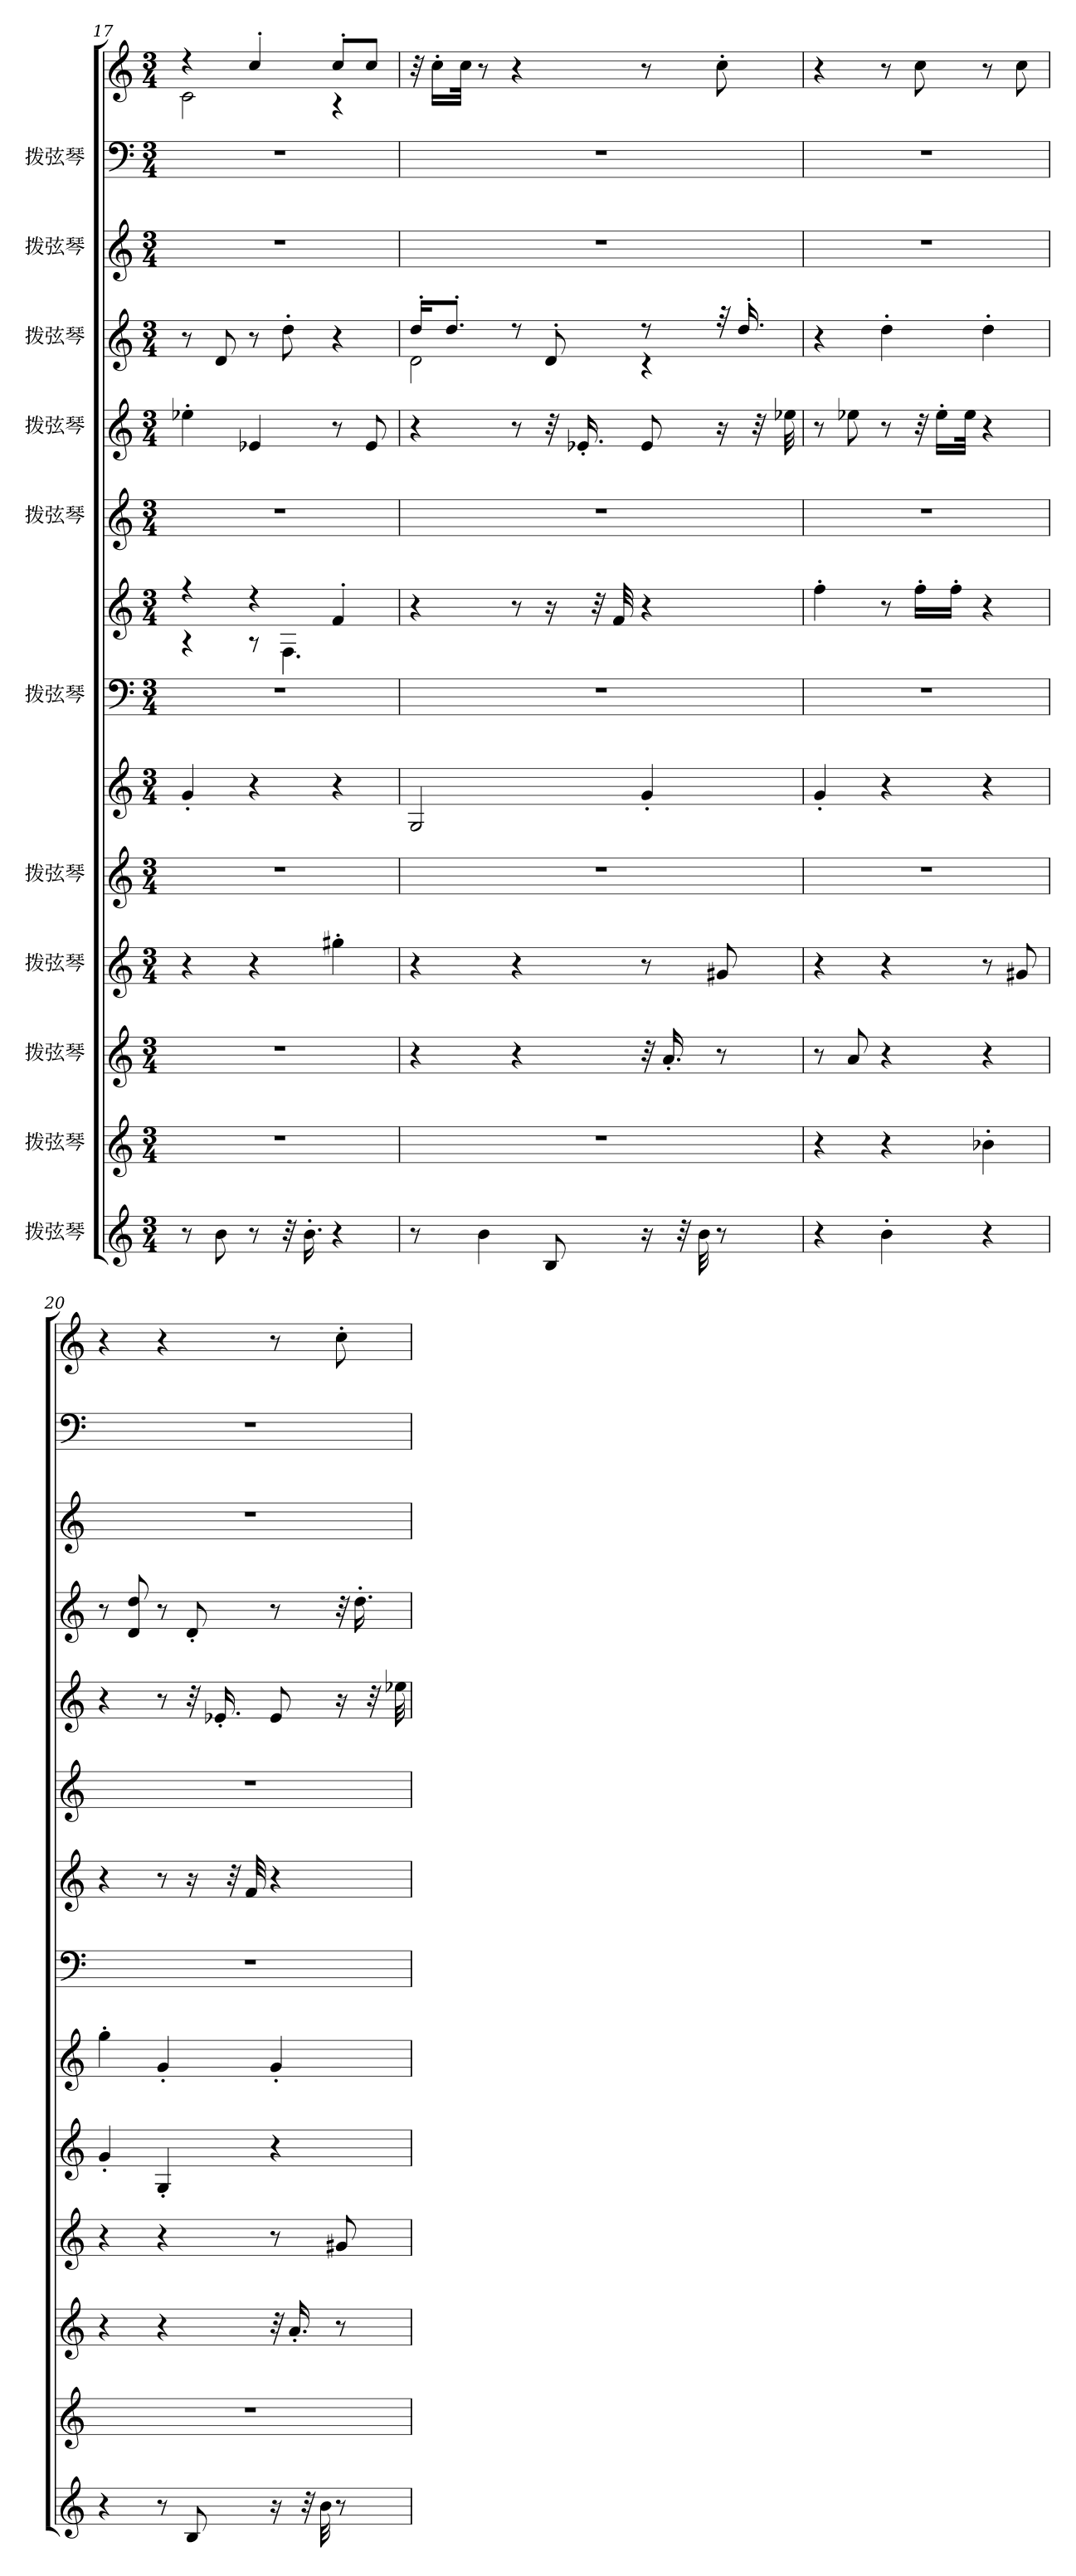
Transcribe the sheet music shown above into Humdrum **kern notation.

**kern	**kern	**kern	**kern	**kern	**kern	**kern	**kern	**kern	**kern	**kern	**kern	**kern	**kern
*part11	*part10	*part9	*part8	*part7	*part7	*part6	*part6	*part5	*part4	*part3	*part2	*part1	*part1
*staff14	*staff13	*staff12	*staff11	*staff10	*staff9	*staff8	*staff7	*staff6	*staff5	*staff4	*staff3	*staff2	*staff1
*I"拨弦琴	*I"拨弦琴	*I"拨弦琴	*I"拨弦琴	*I"拨弦琴	*	*I"拨弦琴	*	*I"拨弦琴	*I"拨弦琴	*I"拨弦琴	*I"拨弦琴	*I"拨弦琴	*
*clefG2	*clefG2	*clefG2	*clefG2	*clefG2	*clefG2	*clefF4	*clefG2	*clefG2	*clefG2	*clefG2	*clefG2	*clefF4	*clefG2
*k[]	*k[]	*k[]	*k[]	*k[]	*k[]	*k[]	*k[]	*k[]	*k[]	*k[]	*k[]	*k[]	*k[]
*M3/4	*M3/4	*M3/4	*M3/4	*M3/4	*M3/4	*M3/4	*M3/4	*M3/4	*M3/4	*M3/4	*M3/4	*M3/4	*M3/4
=17	=17	=17	=17	=17	=17	=17	=17	=17	=17	=17	=17	=17	=17
*	*	*	*	*	*	*	*^	*	*	*	*	*	*^
8r	2.r	2.r	4r	2.r	4g'/	2.r	4r	4r	2.r	4ee-X'\	8r	2.r	2.r	4r	2c\
8b\	.	.	.	.	.	.	.	.	.	.	8d/	.	.	.	.
8r	.	.	4r	.	4r	.	4r	8r	.	4e-X/	8r	.	.	4cc'/	.
32r	.	.	.	.	.	.	.	4.F\	.	.	8dd'\	.	.	.	.
16.b'\	.	.	.	.	.	.	.	.	.	.	.	.	.	.	.
4r	.	.	4gg#X'\	.	4r	.	4f'/	.	.	8r	4r	.	.	8cc'/L	4r
.	.	.	.	.	.	.	.	.	.	8e-/	.	.	.	8cc/J	.
*	*	*	*	*	*	*	*v	*v	*	*	*	*	*	*v	*v
!!LO:PB:g=z
=18	=18	=18	=18	=18	=18	=18	=18	=18	=18	=18	=18	=18	=18
*	*	*	*	*	*	*	*	*	*	*^	*	*	*
8r	2.r	4r	4r	2.r	2G/	2.r	4r	2.r	4r	16dd'/KL	2d\	2.r	2.r	32r
.	.	.	.	.	.	.	.	.	.	.	.	.	.	16cc'\LL
.	.	.	.	.	.	.	.	.	.	8.dd'/J	.	.	.	.
.	.	.	.	.	.	.	.	.	.	.	.	.	.	32cc\JJk
4b\	.	.	.	.	.	.	.	.	.	.	.	.	.	8r
.	.	4r	4r	.	.	.	8r	.	8r	8r	.	.	.	4r
8B/	.	.	.	.	.	.	16r	.	32r	8d'/	.	.	.	.
.	.	.	.	.	.	.	.	.	16.e-X'/	.	.	.	.	.
.	.	.	.	.	.	.	32r	.	.	.	.	.	.	.
.	.	.	.	.	.	.	32f/	.	.	.	.	.	.	.
16r	.	32r	8r	.	4g'/	.	4r	.	8e-/	8r	4r	.	.	8r
.	.	16.a'/	.	.	.	.	.	.	.	.	.	.	.	.
32r	.	.	.	.	.	.	.	.	.	.	.	.	.	.
32b\	.	.	.	.	.	.	.	.	.	.	.	.	.	.
8r	.	8r	8g#X/	.	.	.	.	.	16r	32r	.	.	.	8cc'\
.	.	.	.	.	.	.	.	.	.	16.dd'/	.	.	.	.
.	.	.	.	.	.	.	.	.	32r	.	.	.	.	.
.	.	.	.	.	.	.	.	.	32ee-X\	.	.	.	.	.
*	*	*	*	*	*	*	*	*	*	*v	*v	*	*	*
=19	=19	=19	=19	=19	=19	=19	=19	=19	=19	=19	=19	=19	=19
4r	4r	8r	4r	2.r	4g'/	2.r	4ff'\	2.r	8r	4r	2.r	2.r	4r
.	.	8a/	.	.	.	.	.	.	8ee-X\	.	.	.	.
4b'\	4r	4r	4r	.	4r	.	8r	.	8r	4dd'\	.	.	8r
.	.	.	.	.	.	.	16ff'\LL	.	32r	.	.	.	8cc\
.	.	.	.	.	.	.	.	.	16ee-'\LL	.	.	.	.
.	.	.	.	.	.	.	16ff'\JJ	.	.	.	.	.	.
.	.	.	.	.	.	.	.	.	32ee-\JJk	.	.	.	.
4r	4b-X'\	4r	8r	.	4r	.	4r	.	4r	4dd'\	.	.	8r
.	.	.	8g#X/	.	.	.	.	.	.	.	.	.	8cc\
=20	=20	=20	=20	=20	=20	=20	=20	=20	=20	=20	=20	=20	=20
4r	2.r	4r	4r	4g'/	4gg'\	2.r	4r	2.r	4r	8r	2.r	2.r	4r
.	.	.	.	.	.	.	.	.	.	8d/ 8dd/	.	.	.
8r	.	4r	4r	4G'/	4g'/	.	8r	.	8r	8r	.	.	4r
8B/	.	.	.	.	.	.	16r	.	32r	8d'/	.	.	.
.	.	.	.	.	.	.	.	.	16.e-X'/	.	.	.	.
.	.	.	.	.	.	.	32r	.	.	.	.	.	.
.	.	.	.	.	.	.	32f/	.	.	.	.	.	.
16r	.	32r	8r	4r	4g'/	.	4r	.	8e-/	8r	.	.	8r
.	.	16.a'/	.	.	.	.	.	.	.	.	.	.	.
32r	.	.	.	.	.	.	.	.	.	.	.	.	.
32b\	.	.	.	.	.	.	.	.	.	.	.	.	.
8r	.	8r	8g#X/	.	.	.	.	.	16r	32r	.	.	8cc'\
.	.	.	.	.	.	.	.	.	.	16.dd'\	.	.	.
.	.	.	.	.	.	.	.	.	32r	.	.	.	.
.	.	.	.	.	.	.	.	.	32ee-X\	.	.	.	.
=	=	=	=	=	=	=	=	=	=	=	=	=	=
*-	*-	*-	*-	*-	*-	*-	*-	*-	*-	*-	*-	*-	*-
